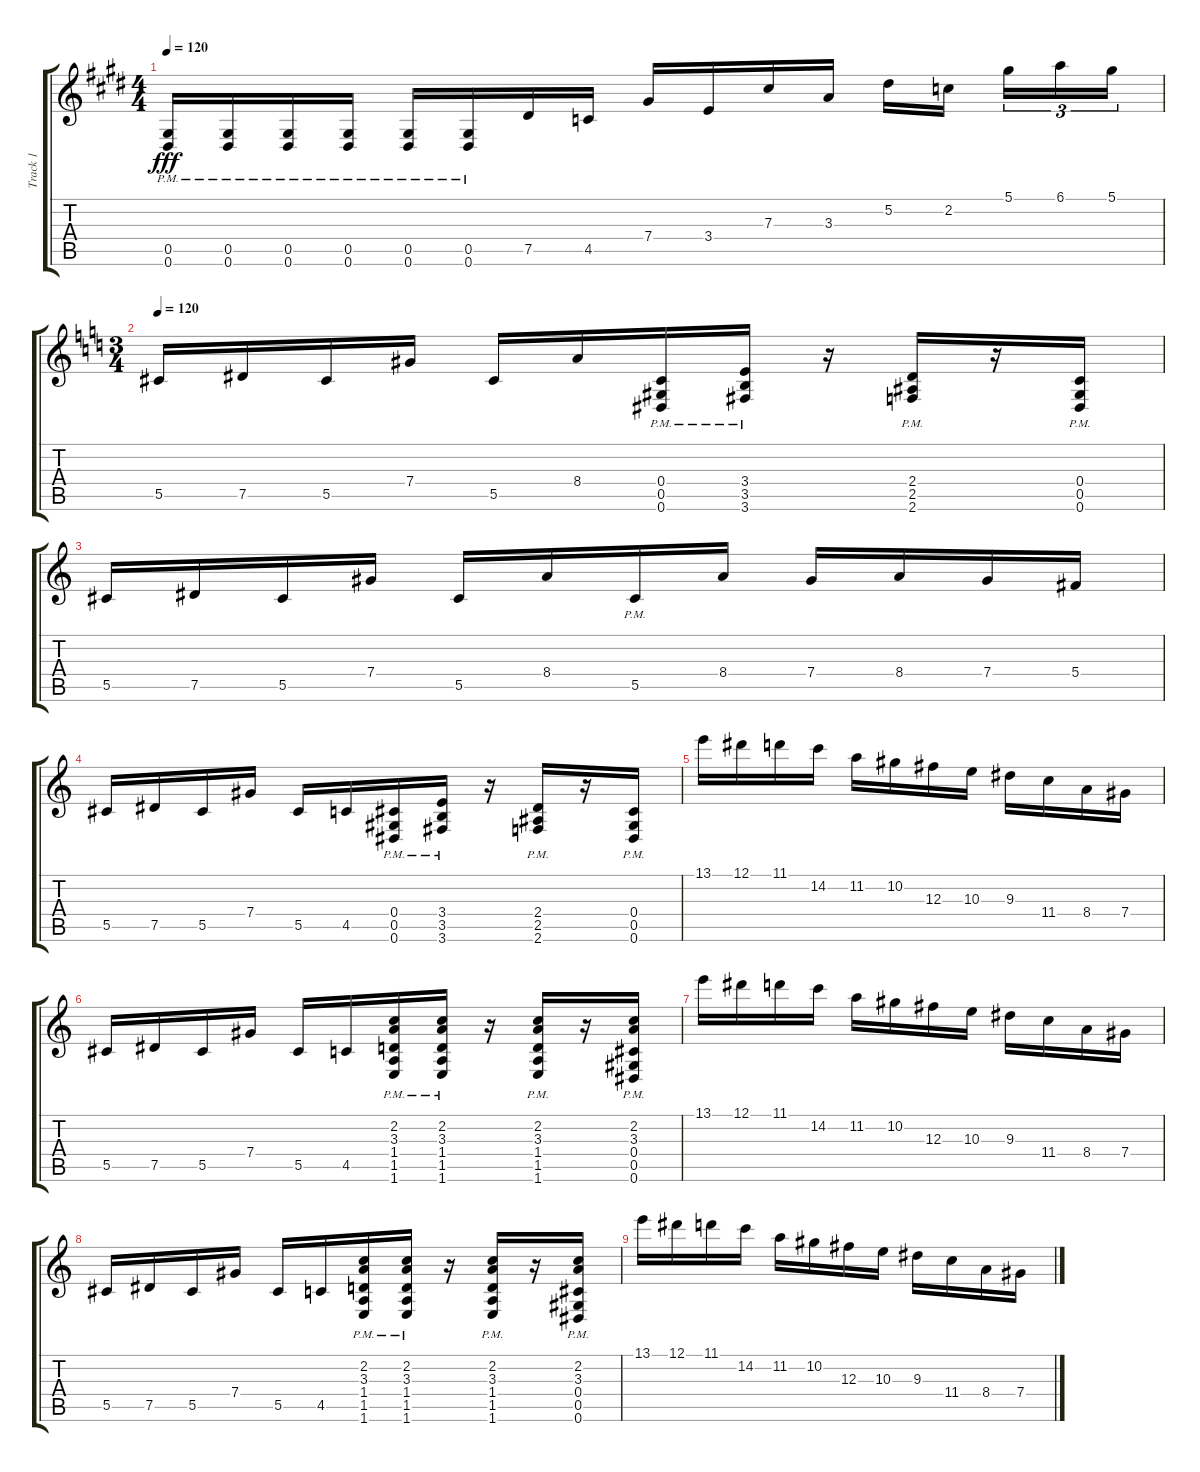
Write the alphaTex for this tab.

\track ("Track 1" "Track 1") {instrument distortionguitar}
\staff {score tabs}
\tuning (Eb4 Bb3 Gb3 Db3 Ab2 Eb2) {hide}
\ts (4 4)
\tempo 120
\clef g2
\ks e
(0.5{pm} 0.6{pm}).16{dy fff} (0.5{pm} 0.6{pm}).16 (0.5{pm} 0.6{pm}).16 (0.5{pm} 0.6{pm}).16 (0.5{pm} 0.6{pm}).16 (0.5{pm} 0.6{pm}).16 7.5.16 4.5.16 7.4.16 3.4.16 7.3.16 3.3.16 5.2.16 2.2.16{beam splitsecondary} 5.1.16{tu (3 2)} 6.1.16{tu (3 2)} 5.1.16{tu (3 2)} |
\ts (3 4)
\tempo 120
\ks c
5.5.16 7.5.16 5.5.16 7.4.16 5.5.16 8.4.16 (0.4{pm} 0.5{pm} 0.6{pm}).16 (3.4{pm} 3.5{pm} 3.6{pm}).16 r.16 (2.4{pm} 2.5{pm} 2.6{pm}).16 r.16 (0.4{pm} 0.5{pm} 0.6{pm}).16 |
5.5.16 7.5.16 5.5.16 7.4.16 5.5.16 8.4.16 5.5{pm}.16 8.4.16 7.4.16 8.4.16 7.4.16 5.4.16 |
5.5.16 7.5.16 5.5.16 7.4.16 5.5.16 4.5.16 (0.4{pm} 0.5{pm} 0.6{pm}).16 (3.4{pm} 3.5{pm} 3.6{pm}).16 r.16 (2.4{pm} 2.5{pm} 2.6{pm}).16 r.16 (0.4{pm} 0.5{pm} 0.6{pm}).16 |
13.1.16 12.1.16 11.1.16 14.2.16 11.2.16 10.2.16 12.3.16 10.3.16 9.3.16 11.4.16 8.4.16 7.4.16 |
5.5.16 7.5.16 5.5.16 7.4.16 5.5.16 4.5.16 (2.2 3.3 1.4{pm} 1.5{pm} 1.6{pm}).16 (2.2 3.3 1.4{pm} 1.5{pm} 1.6{pm}).16 r.16 (2.2 3.3 1.4{pm} 1.5{pm} 1.6{pm}).16 r.16 (2.2 3.3 0.4{pm} 0.5{pm} 0.6{pm}).16 |
13.1.16 12.1.16 11.1.16 14.2.16 11.2.16 10.2.16 12.3.16 10.3.16 9.3.16 11.4.16 8.4.16 7.4.16 |
5.5.16 7.5.16 5.5.16 7.4.16 5.5.16 4.5.16 (2.2 3.3 1.4{pm} 1.5{pm} 1.6{pm}).16 (2.2 3.3 1.4{pm} 1.5{pm} 1.6{pm}).16 r.16 (2.2 3.3 1.4{pm} 1.5{pm} 1.6{pm}).16 r.16 (2.2 3.3 0.4{pm} 0.5{pm} 0.6{pm}).16 |
13.1.16 12.1.16 11.1.16 14.2.16 11.2.16 10.2.16 12.3.16 10.3.16 9.3.16 11.4.16 8.4.16 7.4.16
